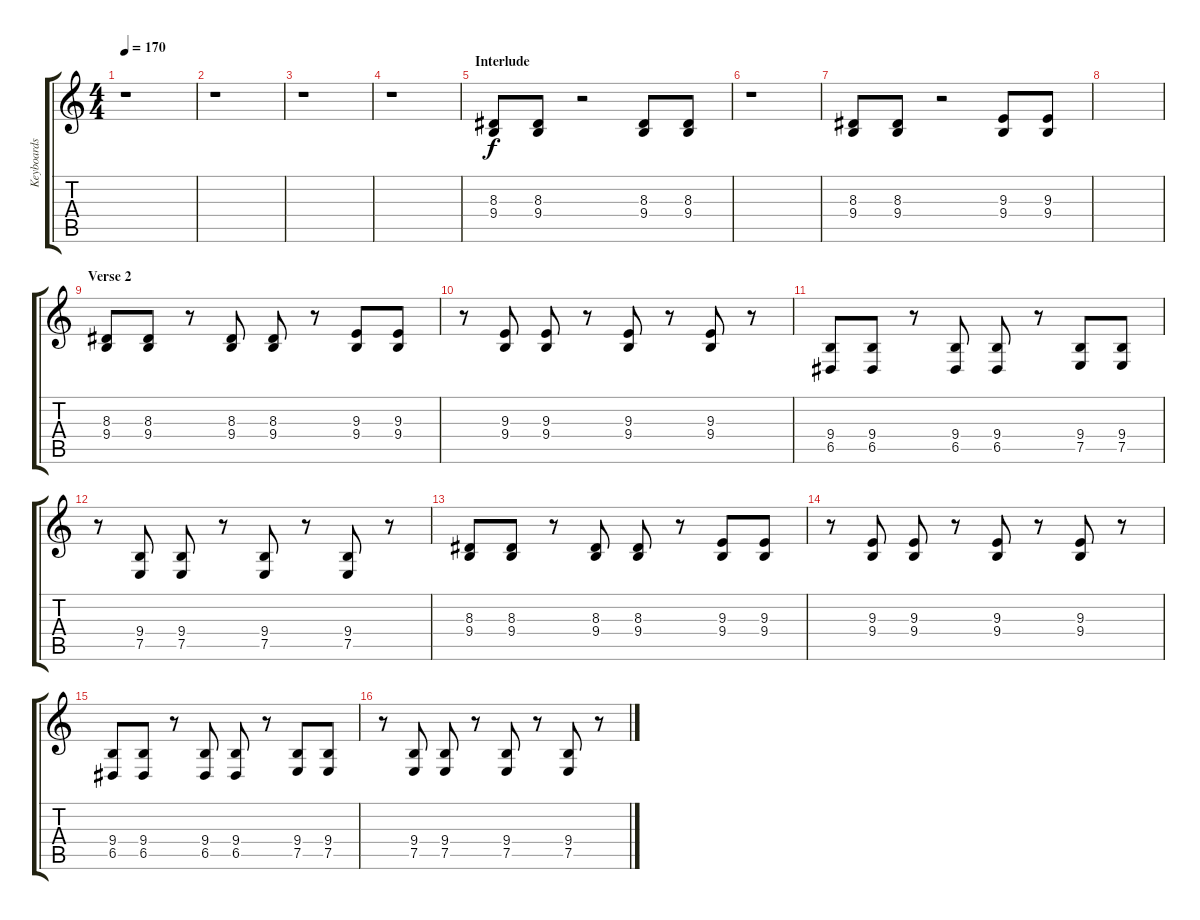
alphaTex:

\track ("Keyboards" "Keyboards") {instrument stringensemble1}
\staff {score tabs}
\tuning (E4 B3 G3 D3 A2 E2) {hide}
\ts (4 4)
\tempo 170
\clef g2
\ks c
r.1{dy f} |
r.1 |
r.1 |
r.1 |
\section ("" "Interlude")
(8.3 9.4).8{volume 13 instrument stringensemble1} (8.3 9.4).8 r.2 (8.3 9.4).8 (8.3 9.4).8 |
r.1 |
(8.3 9.4).8 (8.3 9.4).8 r.2 (9.3 9.4).8 (9.3 9.4).8 |
|
\section ("" "Verse 2")
(8.3 9.4).8 (8.3 9.4).8 r.8 (8.3 9.4).8 (8.3 9.4).8 r.8 (9.3 9.4).8 (9.3 9.4).8 |
r.8 (9.3 9.4).8 (9.3 9.4).8 r.8 (9.3 9.4).8 r.8 (9.3 9.4).8 r.8 |
(9.4 6.5).8 (9.4 6.5).8 r.8 (9.4 6.5).8 (9.4 6.5).8 r.8 (9.4 7.5).8 (9.4 7.5).8 |
r.8 (9.4 7.5).8 (9.4 7.5).8 r.8 (9.4 7.5).8 r.8 (9.4 7.5).8 r.8 |
(8.3 9.4).8 (8.3 9.4).8 r.8 (8.3 9.4).8 (8.3 9.4).8 r.8 (9.3 9.4).8 (9.3 9.4).8 |
r.8 (9.3 9.4).8 (9.3 9.4).8 r.8 (9.3 9.4).8 r.8 (9.3 9.4).8 r.8 |
(9.4 6.5).8 (9.4 6.5).8 r.8 (9.4 6.5).8 (9.4 6.5).8 r.8 (9.4 7.5).8 (9.4 7.5).8 |
r.8 (9.4 7.5).8 (9.4 7.5).8 r.8 (9.4 7.5).8 r.8 (9.4 7.5).8 r.8
